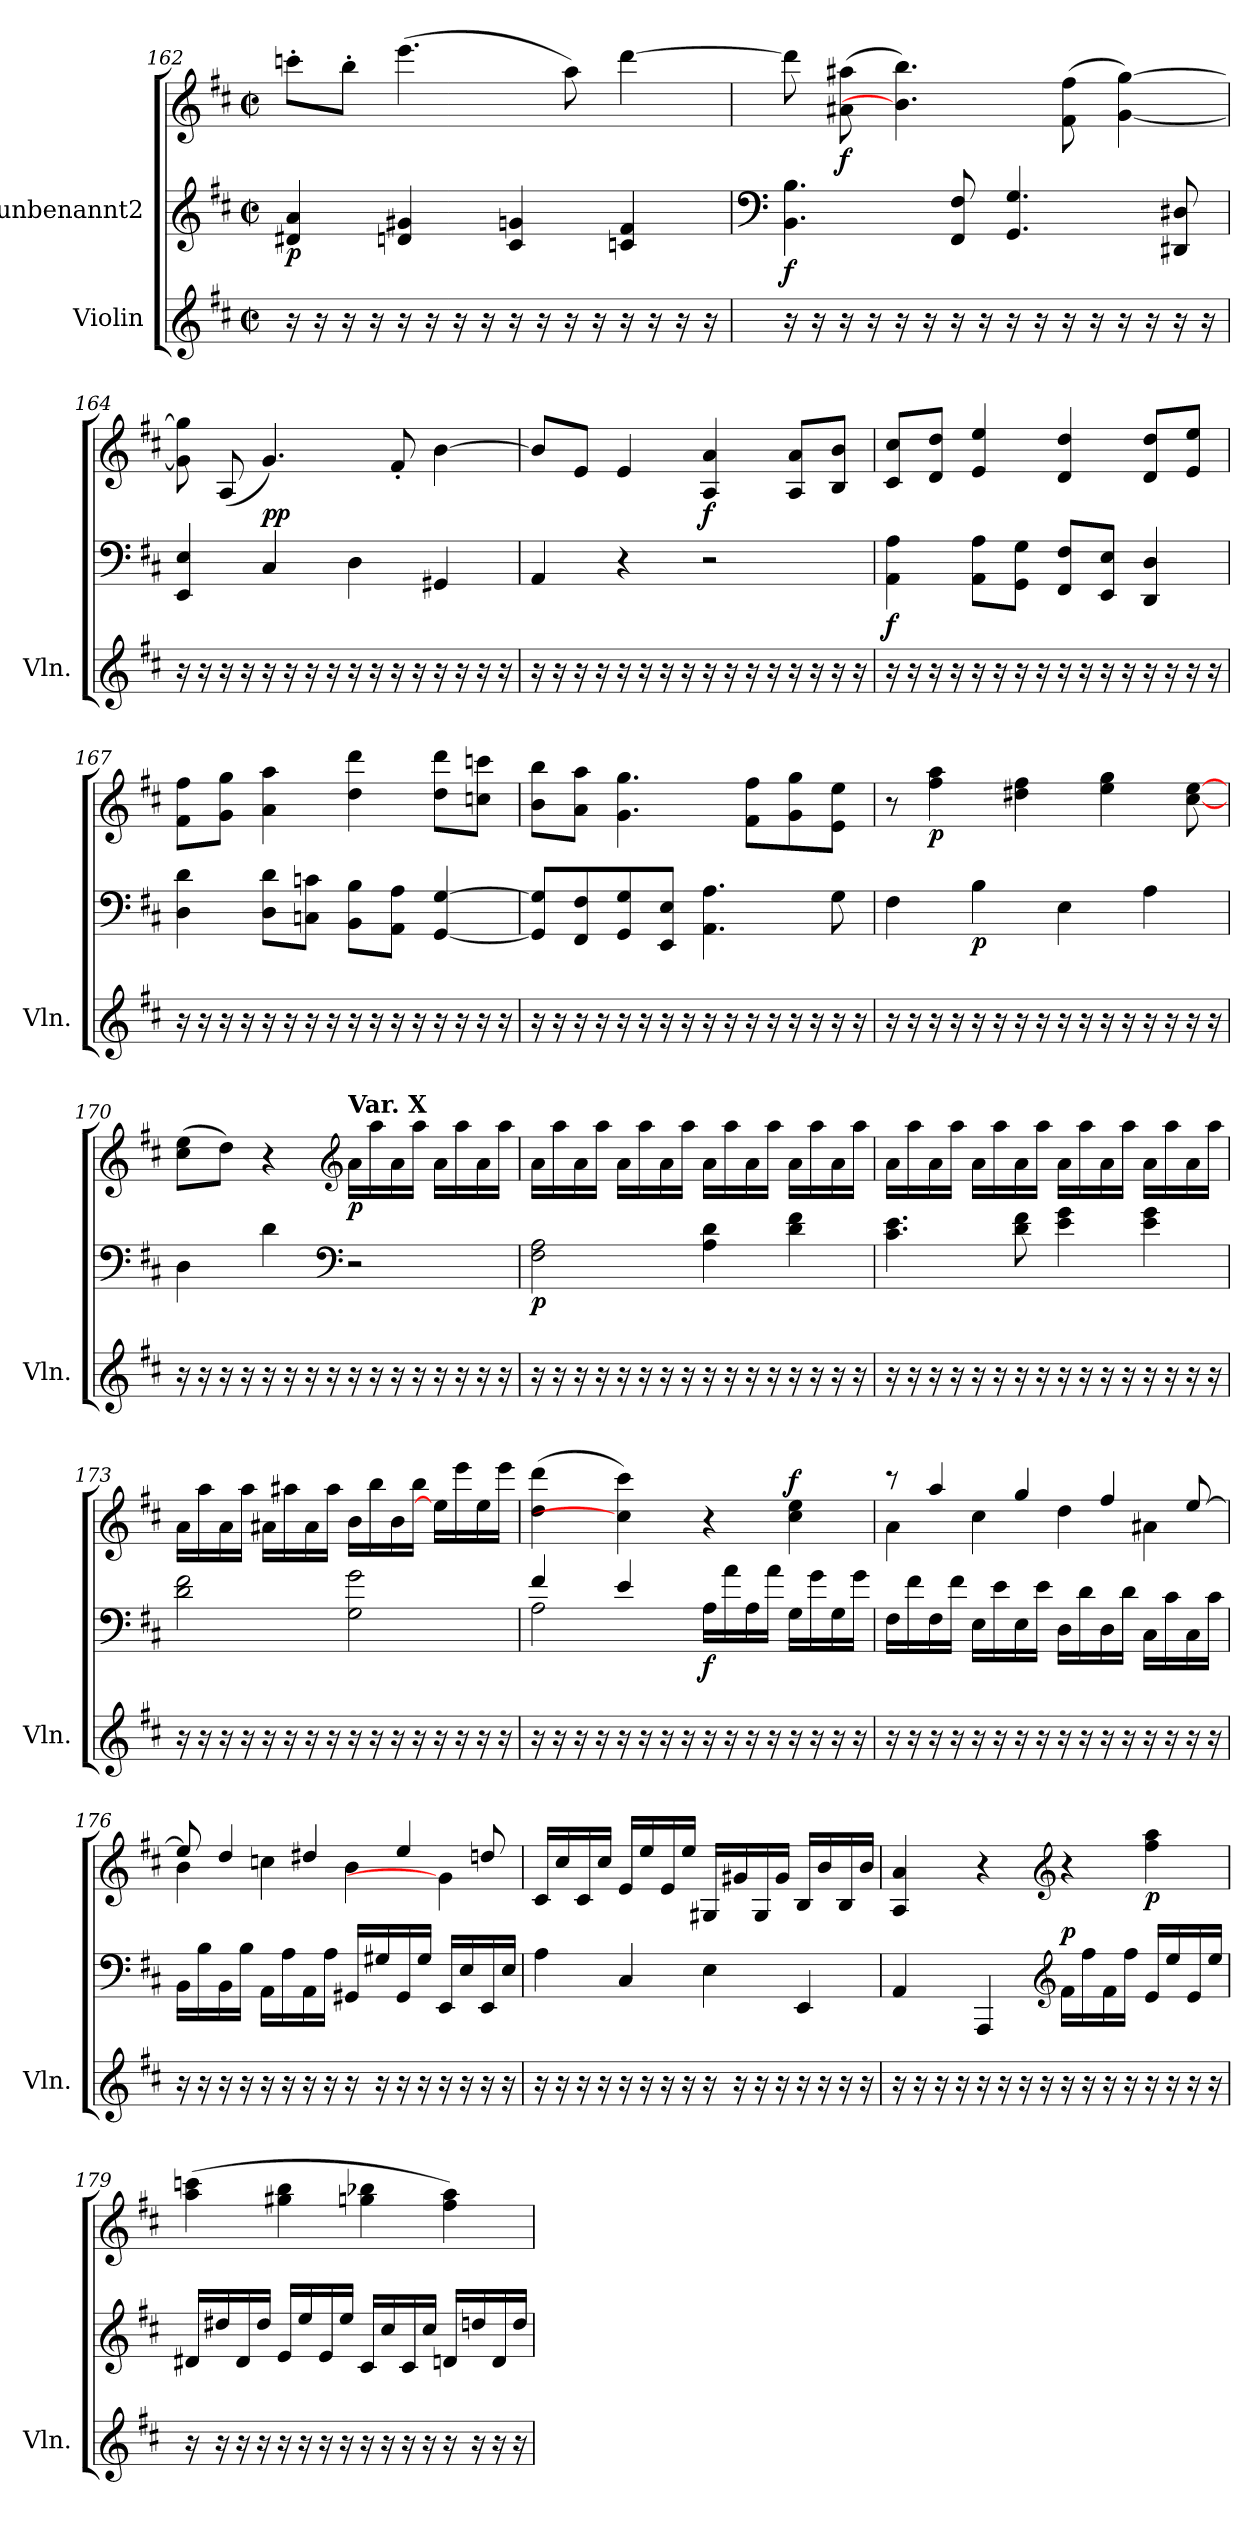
**kern	**kern	**kern	**dynam
*part2	*part1	*part1	*part1
*staff3	*staff2	*staff1	*staff1/2
*I"Violin	*I"unbenannt2	*	*
*I'Vln.	*	*	*
*clefG2	*clefG2	*clefG2	*
*k[f#c#]	*k[f#c#]	*k[f#c#]	*
*M2/2	*M2/2	*M2/2	*
*met(c|)	*met(c|)	*met(c|)	*
=162	=162	=162	=162
!	!	!	!LO:DY:b=2
16r	4d#X/ 4a/	8cccn'\L	p
16r	.	.	.
16r	.	8bb'\J	.
16r	.	.	.
16r	4dn/ 4g#X/	(>4.eee\	.
16r	.	.	.
16r	.	.	.
16r	.	.	.
16r	4c#/ 4gn/	.	.
16r	.	.	.
16r	.	8aa\)	.
16r	.	.	.
16r	4cn/ 4f#/	[4ddd\	.
16r	.	.	.
16r	.	.	.
16r	.	.	.
!!LO:LB:g=z
=163	=163	=163	=163
*	*clefF4	*	*
!	!	!	!LO:DY:b=2
16r	4.BB\ 4.B\	8ddd\]	f
16r	.	.	.
!	!	!	!LO:DY:b
16r	.	(>8a#X\ 8aa#X\	f
16r	.	.	.
16r	.	4.b\] 4.bb\)	.
16r	.	.	.
16r	8FF#/ 8F#/	.	.
16r	.	.	.
16r	4.GG/ 4.G/	.	.
16r	.	.	.
16r	.	(>8f#\ 8ff#\	.
16r	.	.	.
16r	.	[4g\ [4gg\)	.
16r	.	.	.
16r	8DD#X/ 8D#X/	.	.
16r	.	.	.
!!LO:LB:g=z
=164	=164	=164	=164
16r	4EE/ 4E/	8g\] 8gg\]	.
16r	.	.	.
16r	.	(<8A/	.
16r	.	.	.
!	!	!	!LO:DY:a=2
!	!	!	!LO:DY:n=1:b=2
16r	4C#/	4.g/)	p p
16r	.	.	.
16r	.	.	.
16r	.	.	.
16r	4D\	.	.
16r	.	.	.
16r	.	8f#'/	.
16r	.	.	.
16r	4GG#X/	[4b\	.
16r	.	.	.
16r	.	.	.
16r	.	.	.
=165	=165	=165	=165
16r	4AA/	8b/L]	.
16r	.	.	.
16r	.	8e/J	.
16r	.	.	.
16r	4r	4e/	.
16r	.	.	.
16r	.	.	.
16r	.	.	.
!	!	!	!LO:DY:b
16r	2r	4A/ 4a/	f
16r	.	.	.
16r	.	.	.
16r	.	.	.
16r	.	8A/ 8a/L	.
16r	.	.	.
16r	.	8B/ 8b/J	.
16r	.	.	.
=166	=166	=166	=166
!	!	!	!LO:DY:b=2
16r	4AA\ 4A\	8c#/ 8cc#/L	f
16r	.	.	.
16r	.	8d/ 8dd/J	.
16r	.	.	.
16r	8AA\ 8A\L	4e/ 4ee/	.
16r	.	.	.
16r	8GG\ 8G\J	.	.
16r	.	.	.
16r	8FF#/ 8F#/L	4d/ 4dd/	.
16r	.	.	.
16r	8EE/ 8E/J	.	.
16r	.	.	.
16r	4DD/ 4D/	8d/ 8dd/L	.
16r	.	.	.
16r	.	8e/ 8ee/J	.
16r	.	.	.
!!LO:LB:g=z
=167	=167	=167	=167
16r	4D\ 4d\	8f#\ 8ff#\L	.
16r	.	.	.
16r	.	8g\ 8gg\J	.
16r	.	.	.
16r	8D\ 8d\L	4a\ 4aa\	.
16r	.	.	.
16r	8Cn\ 8cn\J	.	.
16r	.	.	.
16r	8BB\ 8B\L	4dd\ 4ddd\	.
16r	.	.	.
16r	8AA\ 8A\J	.	.
16r	.	.	.
16r	[4GG/ [4G/	8dd\ 8ddd\L	.
16r	.	.	.
16r	.	8ccn\ 8cccn\J	.
16r	.	.	.
=168	=168	=168	=168
16r	8GG/] 8G/]L	8b\ 8bb\L	.
16r	.	.	.
16r	8FF#/ 8F#/	8a\ 8aa\J	.
16r	.	.	.
16r	8GG/ 8G/	4.g\ 4.gg\	.
16r	.	.	.
16r	8EE/ 8E/J	.	.
16r	.	.	.
16r	4.AA\ 4.A\	.	.
16r	.	.	.
16r	.	8f#\ 8ff#\L	.
16r	.	.	.
16r	.	8g\ 8gg\	.
16r	.	.	.
16r	8G\	8e\ 8ee\J	.
16r	.	.	.
=169	=169	=169	=169
16r	4F#\	8r	.
16r	.	.	.
!	!	!	!LO:DY:b
16r	.	4ff#\ 4aa\	p
16r	.	.	.
!	!	!	!LO:DY:b=2
16r	4B\	.	p
16r	.	.	.
16r	.	4dd#X\ 4ff#\	.
16r	.	.	.
16r	4E\	.	.
16r	.	.	.
16r	.	4ee\ 4gg\	.
16r	.	.	.
16r	4A\	.	.
16r	.	.	.
16r	.	[8cc#\ [8ee\	.
16r	.	.	.
!!LO:PB:g=z
=170	=170	=170	=170
16r	4D\	(>8cc#\ 8ee\L	.
16r	.	.	.
16r	.	8dd\J)	.
16r	.	.	.
16r	4d\	4r	.
16r	.	.	.
16r	.	.	.
16r	.	.	.
*	*clefF4	*clefG2	*
!	!	!LO:TX:a:B:t=Var. X	!
!	!	!	!LO:DY:b
16r	2r	16a\LL	p
16r	.	16aa\	.
16r	.	16a\	.
16r	.	16aa\JJ	.
16r	.	16a\LL	.
16r	.	16aa\	.
16r	.	16a\	.
16r	.	16aa\JJ	.
=171	=171	=171	=171
!	!	!	!LO:DY:b=2
16r	2F#\ 2A\	16a\LL	p
16r	.	16aa\	.
16r	.	16a\	.
16r	.	16aa\JJ	.
16r	.	16a\LL	.
16r	.	16aa\	.
16r	.	16a\	.
16r	.	16aa\JJ	.
16r	4A\ 4d\	16a\LL	.
16r	.	16aa\	.
16r	.	16a\	.
16r	.	16aa\JJ	.
16r	4d\ 4f#\	16a\LL	.
16r	.	16aa\	.
16r	.	16a\	.
16r	.	16aa\JJ	.
=172	=172	=172	=172
16r	4.c#\ 4.e\	16a\LL	.
16r	.	16aa\	.
16r	.	16a\	.
16r	.	16aa\JJ	.
16r	.	16a\LL	.
16r	.	16aa\	.
16r	8d\ 8f#\	16a\	.
16r	.	16aa\JJ	.
16r	4e\ 4g\	16a\LL	.
16r	.	16aa\	.
16r	.	16a\	.
16r	.	16aa\JJ	.
16r	4e\ 4g\	16a\LL	.
16r	.	16aa\	.
16r	.	16a\	.
16r	.	16aa\JJ	.
!!LO:LB:g=z
=173	=173	=173	=173
16r	2d\ 2f#\	16a\LL	.
16r	.	16aa\	.
16r	.	16a\	.
16r	.	16aa\JJ	.
16r	.	16a#X\LL	.
16r	.	16aa#X\	.
16r	.	16a#\	.
16r	.	16aa#\JJ	.
16r	2G\ 2g\	16b\LL	.
16r	.	16bb\	.
16r	.	16b\	.
16r	.	16bb\JJ	.
16r	.	16ee\LL]	.
16r	.	16eee\	.
16r	.	16ee\	.
16r	.	16eee\JJ	.
=174	=174	=174	=174
*	*^	*	*
16r	4f#/	2A\	(>4dd\ 4ddd\	.
16r	.	.	.	.
16r	.	.	.	.
16r	.	.	.	.
16r	4e/	.	4cc#\] 4ccc#\)	.
16r	.	.	.	.
16r	.	.	.	.
16r	.	.	.	.
!	!	!	!	!LO:DY:b=2
16r	16A\LL	2ryy	4r	f
16r	16a\	.	.	.
16r	16A\	.	.	.
16r	16a\JJ	.	.	.
!	!	!	!	!LO:DY:a
16r	16G\LL	.	4cc#\ 4ee\	f
16r	16g\	.	.	.
16r	16G\	.	.	.
16r	16g\JJ	.	.	.
*	*v	*v	*	*
=175	=175	=175	=175
*	*	*^	*
16r	16F#\LL	8r	4a\	.
16r	16f#\	.	.	.
16r	16F#\	4aa/	.	.
16r	16f#\JJ	.	.	.
16r	16E\LL	.	4cc#\	.
16r	16e\	.	.	.
16r	16E\	4gg/	.	.
16r	16e\JJ	.	.	.
16r	16D\LL	.	4dd\	.
16r	16d\	.	.	.
16r	16D\	4ff#/	.	.
16r	16d\JJ	.	.	.
16r	16C#\LL	.	4a#X\	.
16r	16c#\	.	.	.
16r	16C#\	[8ee/	.	.
16r	16c#\JJ	.	.	.
!!LO:LB:g=z	!!
=176	=176	=176	=176	=176
16r	16BB\LL	8ee/]	4b\	.
16r	16B\	.	.	.
16r	16BB\	4dd/	.	.
16r	16B\JJ	.	.	.
16r	16AA\LL	.	4ccn\	.
16r	16A\	.	.	.
16r	16AA\	4dd#X/	.	.
16r	16A\JJ	.	.	.
16r	16GG#X/LL	.	4b\	.
16r	16G#X/	.	.	.
16r	16GG#/	4ee/	.	.
16r	16G#/JJ	.	.	.
16r	16EE/LL	.	4g#\]	.
16r	16E/	.	.	.
16r	16EE/	8ddn/	.	.
16r	16E/JJ	.	.	.
*	*	*v	*v	*
=177	=177	=177	=177
16r	4A\	16c#/LL	.
16r	.	16cc#/	.
16r	.	16c#/	.
16r	.	16cc#/JJ	.
16r	4C#/	16e/LL	.
16r	.	16ee/	.
16r	.	16e/	.
16r	.	16ee/JJ	.
16r	4E\	16G#X/LL	.
16r	.	16g#X/	.
16r	.	16G#/	.
16r	.	16g#/JJ	.
16r	4EE/	16B/LL	.
16r	.	16b/	.
16r	.	16B/	.
16r	.	16b/JJ	.
=178	=178	=178	=178
16r	4AA/	4A/ 4a/	.
16r	.	.	.
16r	.	.	.
16r	.	.	.
16r	4AAA/	4r	.
16r	.	.	.
16r	.	.	.
16r	.	.	.
*	*clefG2	*clefG2	*
!	!	!	!LO:DY:a=2
16r	16f#\LL	4r	p
16r	16ff#\	.	.
16r	16f#\	.	.
16r	16ff#\JJ	.	.
!	!	!	!LO:DY:b
16r	16e/LL	4ff#\ 4aa\	p
16r	16ee/	.	.
16r	16e/	.	.
16r	16ee/JJ	.	.
!!LO:LB:g=z
=179	=179	=179	=179
16r	16d#X/LL	(>4aa\ 4cccn\	.
16r	16dd#X/	.	.
16r	16d#/	.	.
16r	16dd#/JJ	.	.
16r	16e/LL	4gg#X\ 4bb\	.
16r	16ee/	.	.
16r	16e/	.	.
16r	16ee/JJ	.	.
16r	16c#/LL	4ggn\ 4bb-X\	.
16r	16cc#/	.	.
16r	16c#/	.	.
16r	16cc#/JJ	.	.
16r	16dn/LL	4ff#\ 4aa\)	.
16r	16ddn/	.	.
16r	16d/	.	.
16r	16dd/JJ	.	.
=	=	=	=
*-	*-	*-	*-
